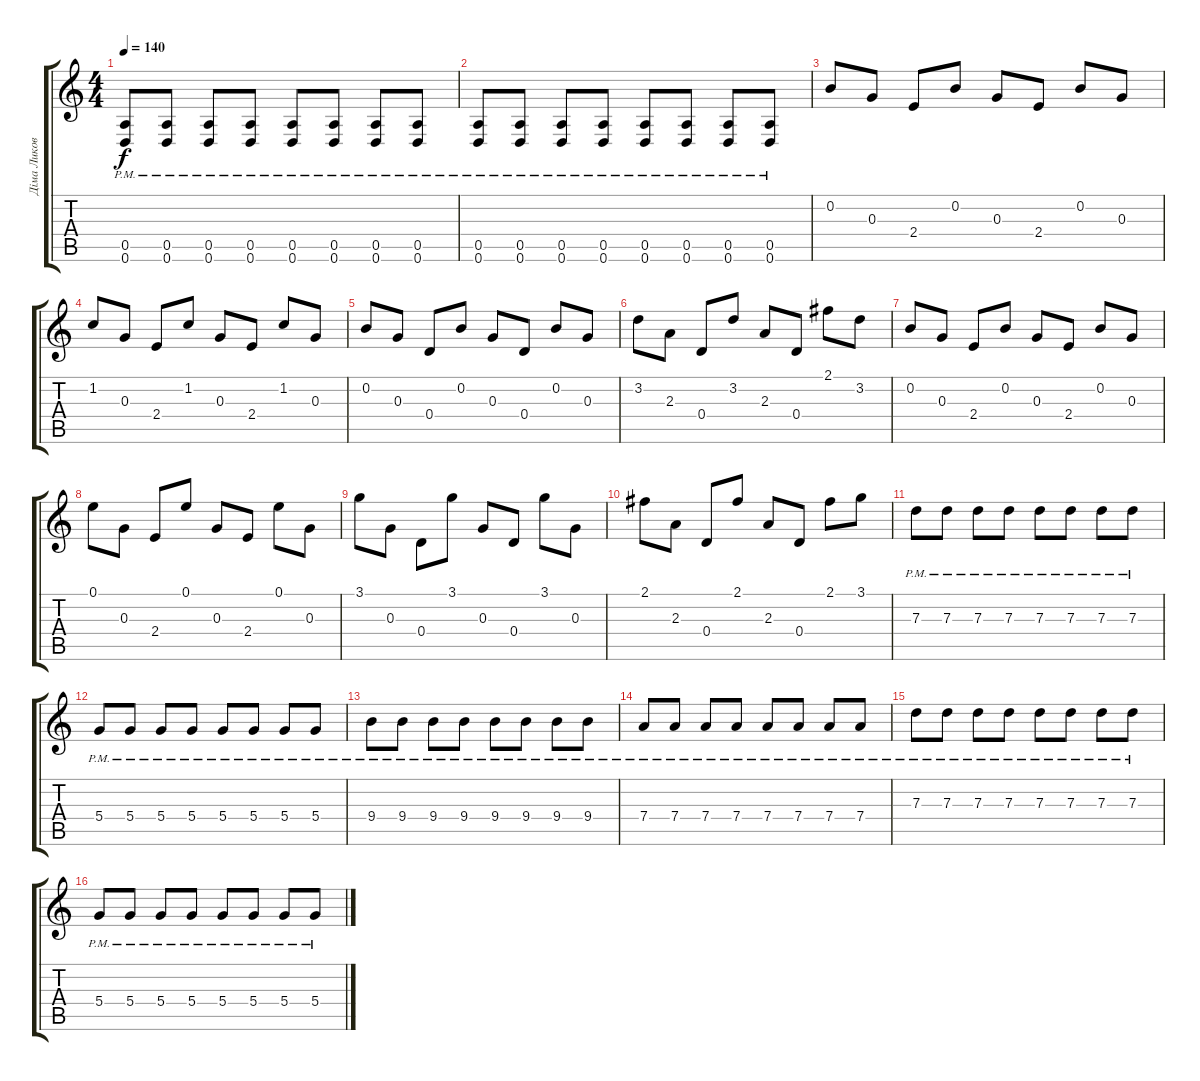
\track ("Діма Ликов" "Діма Ликов") {instrument electricguitarclean}
\staff {score tabs}
\tuning (E4 B3 G3 D3 A2 D2) {hide}
\ts (4 4)
\tempo 140
\clef g2
\ks c
(0.5{pm} 0.6{pm}).8{dy f} (0.5{pm} 0.6{pm}).8 (0.5{pm} 0.6{pm}).8 (0.5{pm} 0.6{pm}).8 (0.5{pm} 0.6{pm}).8 (0.5{pm} 0.6{pm}).8 (0.5{pm} 0.6{pm}).8 (0.5{pm} 0.6{pm}).8 |
(0.5{pm} 0.6{pm}).8 (0.5{pm} 0.6{pm}).8 (0.5{pm} 0.6{pm}).8 (0.5{pm} 0.6{pm}).8 (0.5{pm} 0.6{pm}).8 (0.5{pm} 0.6{pm}).8 (0.5{pm} 0.6{pm}).8 (0.5{pm} 0.6{pm}).8 |
0.2.8 0.3.8 2.4.8 0.2.8 0.3.8 2.4.8 0.2.8 0.3.8 |
1.2.8 0.3.8 2.4.8 1.2.8 0.3.8 2.4.8 1.2.8 0.3.8 |
0.2.8 0.3.8 0.4.8 0.2.8 0.3.8 0.4.8 0.2.8 0.3.8 |
3.2.8 2.3.8 0.4.8 3.2.8 2.3.8 0.4.8 2.1.8 3.2.8 |
0.2.8 0.3.8 2.4.8 0.2.8 0.3.8 2.4.8 0.2.8 0.3.8 |
0.1.8 0.3.8 2.4.8 0.1.8 0.3.8 2.4.8 0.1.8 0.3.8 |
3.1.8 0.3.8 0.4.8 3.1.8 0.3.8 0.4.8 3.1.8 0.3.8 |
2.1.8 2.3.8 0.4.8 2.1.8 2.3.8 0.4.8 2.1.8 3.1.8 |
7.3{pm}.8 7.3{pm}.8 7.3{pm}.8 7.3{pm}.8 7.3{pm}.8 7.3{pm}.8 7.3{pm}.8 7.3{pm}.8 |
5.4{pm}.8 5.4{pm}.8 5.4{pm}.8 5.4{pm}.8 5.4{pm}.8 5.4{pm}.8 5.4{pm}.8 5.4{pm}.8 |
9.4{pm}.8 9.4{pm}.8 9.4{pm}.8 9.4{pm}.8 9.4{pm}.8 9.4{pm}.8 9.4{pm}.8 9.4{pm}.8 |
7.4{pm}.8 7.4{pm}.8 7.4{pm}.8 7.4{pm}.8 7.4{pm}.8 7.4{pm}.8 7.4{pm}.8 7.4{pm}.8 |
7.3{pm}.8 7.3{pm}.8 7.3{pm}.8 7.3{pm}.8 7.3{pm}.8 7.3{pm}.8 7.3{pm}.8 7.3{pm}.8 |
5.4{pm}.8 5.4{pm}.8 5.4{pm}.8 5.4{pm}.8 5.4{pm}.8 5.4{pm}.8 5.4{pm}.8 5.4{pm}.8
